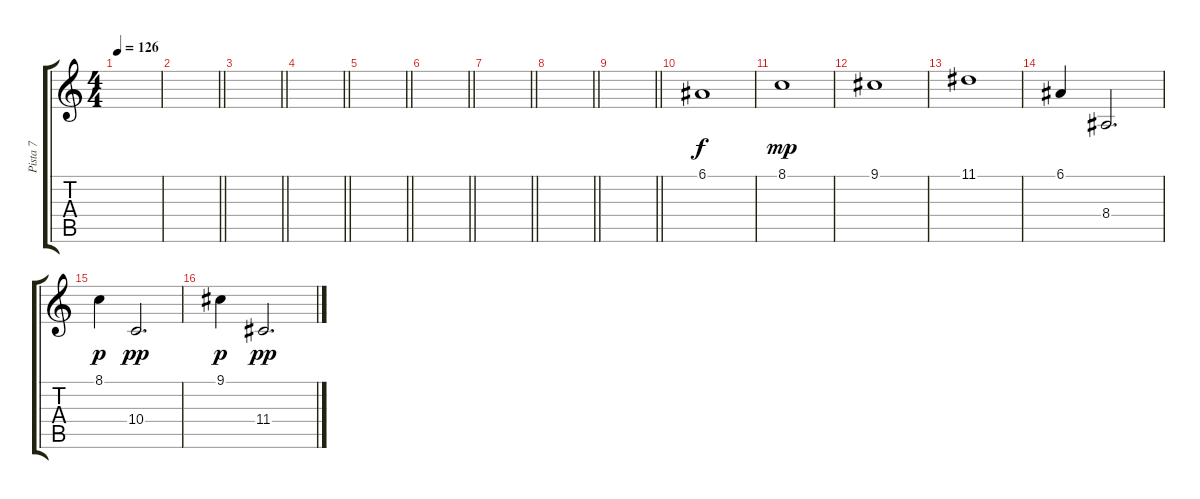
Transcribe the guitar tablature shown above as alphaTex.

\track ("Pista 7" "Pista 7") {instrument violin}
\staff {score tabs}
\tuning (E4 B3 G3 D3 A2 E2) {hide}
\ts (4 4)
\tempo 126
\clef g2
\ks c
|
\barLineRight lightlight
|
\barLineRight lightlight
|
\barLineRight lightlight
|
\barLineRight lightlight
|
\barLineRight lightlight
|
\barLineRight lightlight
|
\barLineRight lightlight
|
\barLineRight lightlight
|
6.1.1 |
8.1.1{dy mp} |
9.1.1 |
11.1.1 |
6.1.4 8.4.2{d} |
8.1.4{dy p} 10.4.2{d dy pp} |
9.1.4{dy p} 11.4.2{d dy pp}
